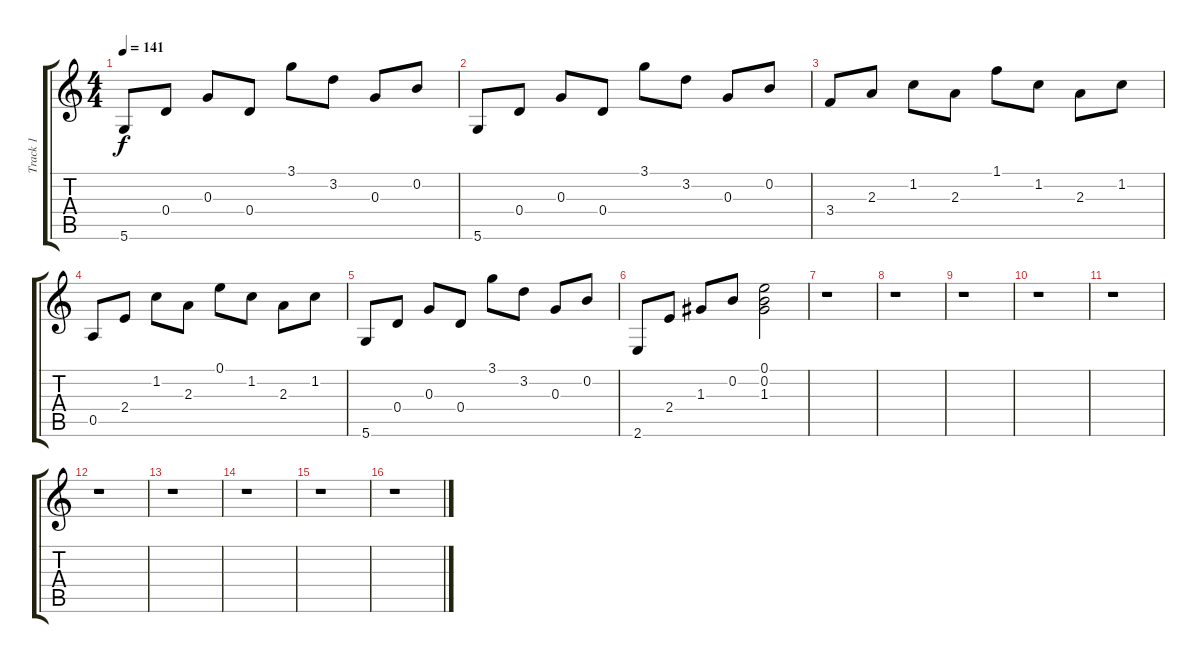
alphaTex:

\track ("Track 1" "Track 1") {instrument acousticguitarsteel}
\staff {score tabs}
\tuning (E4 B3 G3 D3 A2 D2) {hide}
\ts (4 4)
\tempo 141
\clef g2
\ks c
5.6.8{dy f} 0.4.8 0.3.8 0.4.8 3.1.8 3.2.8 0.3.8 0.2.8 |
5.6.8 0.4.8 0.3.8 0.4.8 3.1.8 3.2.8 0.3.8 0.2.8 |
3.4.8 2.3.8 1.2.8 2.3.8 1.1.8 1.2.8 2.3.8 1.2.8 |
0.5.8 2.4.8 1.2.8 2.3.8 0.1.8 1.2.8 2.3.8 1.2.8 |
5.6.8 0.4.8 0.3.8 0.4.8 3.1.8 3.2.8 0.3.8 0.2.8 |
2.6.8 2.4.8 1.3.8 0.2.8 (0.1 0.2 1.3).2 |
r.1 |
r.1 |
r.1 |
r.1 |
r.1 |
r.1 |
r.1 |
r.1 |
r.1 |
r.1
